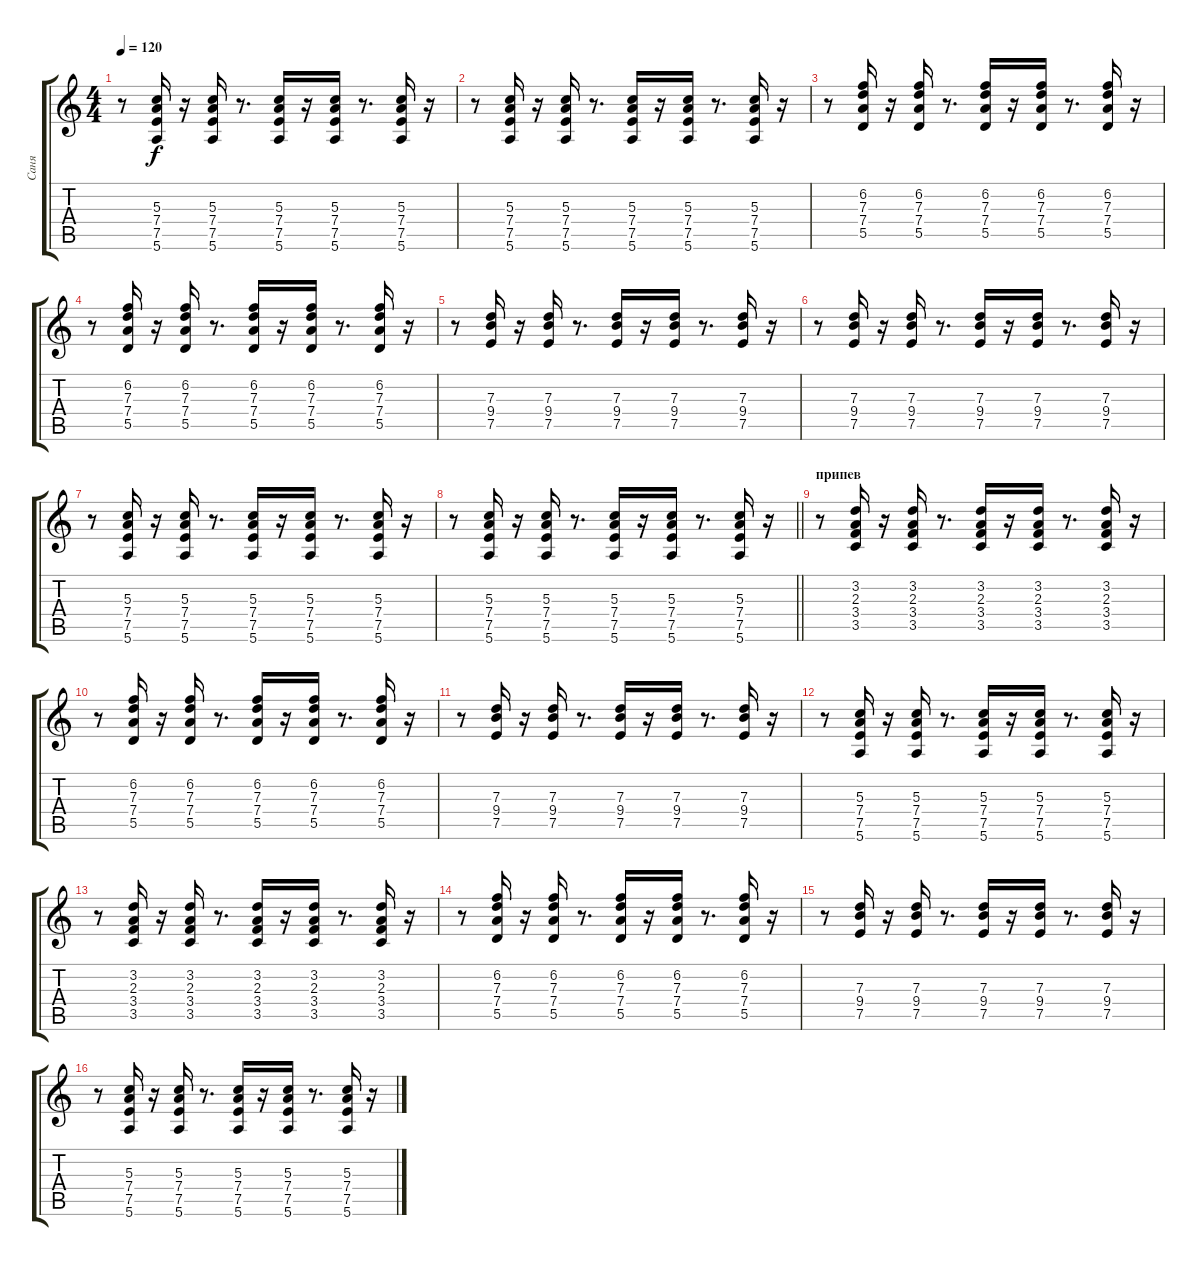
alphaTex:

\track ("Саня" "Саня") {instrument electricguitarclean}
\staff {score tabs}
\tuning (E4 B3 G3 D3 A2 E2) {hide}
\ts (4 4)
\tempo 120
\clef g2
\ks c
r.8{dy f} (5.3 7.4 7.5 5.6).16 r.16 (5.3 7.4 7.5 5.6).16 r.8{d} (5.3 7.4 7.5 5.6).16 r.16 (5.3 7.4 7.5 5.6).16 r.8{d} (5.3 7.4 7.5 5.6).16 r.16 |
r.8 (5.3 7.4 7.5 5.6).16 r.16 (5.3 7.4 7.5 5.6).16 r.8{d} (5.3 7.4 7.5 5.6).16 r.16 (5.3 7.4 7.5 5.6).16 r.8{d} (5.3 7.4 7.5 5.6).16 r.16 |
r.8 (6.2 7.3 7.4 5.5).16 r.16 (6.2 7.3 7.4 5.5).16 r.8{d} (6.2 7.3 7.4 5.5).16 r.16 (6.2 7.3 7.4 5.5).16 r.8{d} (6.2 7.3 7.4 5.5).16 r.16 |
r.8 (6.2 7.3 7.4 5.5).16 r.16 (6.2 7.3 7.4 5.5).16 r.8{d} (6.2 7.3 7.4 5.5).16 r.16 (6.2 7.3 7.4 5.5).16 r.8{d} (6.2 7.3 7.4 5.5).16 r.16 |
r.8 (7.3 9.4 7.5).16 r.16 (7.3 9.4 7.5).16 r.8{d} (7.3 9.4 7.5).16 r.16 (7.3 9.4 7.5).16 r.8{d} (7.3 9.4 7.5).16 r.16 |
r.8 (7.3 9.4 7.5).16 r.16 (7.3 9.4 7.5).16 r.8{d} (7.3 9.4 7.5).16 r.16 (7.3 9.4 7.5).16 r.8{d} (7.3 9.4 7.5).16 r.16 |
r.8 (5.3 7.4 7.5 5.6).16 r.16 (5.3 7.4 7.5 5.6).16 r.8{d} (5.3 7.4 7.5 5.6).16 r.16 (5.3 7.4 7.5 5.6).16 r.8{d} (5.3 7.4 7.5 5.6).16 r.16 |
\barLineRight lightlight
r.8 (5.3 7.4 7.5 5.6).16 r.16 (5.3 7.4 7.5 5.6).16 r.8{d} (5.3 7.4 7.5 5.6).16 r.16 (5.3 7.4 7.5 5.6).16 r.8{d} (5.3 7.4 7.5 5.6).16 r.16 |
\section ("" "припев")
r.8 (3.2 2.3 3.4 3.5).16 r.16 (3.2 2.3 3.4 3.5).16 r.8{d} (3.2 2.3 3.4 3.5).16 r.16 (3.2 2.3 3.4 3.5).16 r.8{d} (3.2 2.3 3.4 3.5).16 r.16 |
r.8 (6.2 7.3 7.4 5.5).16 r.16 (6.2 7.3 7.4 5.5).16 r.8{d} (6.2 7.3 7.4 5.5).16 r.16 (6.2 7.3 7.4 5.5).16 r.8{d} (6.2 7.3 7.4 5.5).16 r.16 |
r.8 (7.3 9.4 7.5).16 r.16 (7.3 9.4 7.5).16 r.8{d} (7.3 9.4 7.5).16 r.16 (7.3 9.4 7.5).16 r.8{d} (7.3 9.4 7.5).16 r.16 |
r.8 (5.3 7.4 7.5 5.6).16 r.16 (5.3 7.4 7.5 5.6).16 r.8{d} (5.3 7.4 7.5 5.6).16 r.16 (5.3 7.4 7.5 5.6).16 r.8{d} (5.3 7.4 7.5 5.6).16 r.16 |
r.8 (3.2 2.3 3.4 3.5).16 r.16 (3.2 2.3 3.4 3.5).16 r.8{d} (3.2 2.3 3.4 3.5).16 r.16 (3.2 2.3 3.4 3.5).16 r.8{d} (3.2 2.3 3.4 3.5).16 r.16 |
r.8 (6.2 7.3 7.4 5.5).16 r.16 (6.2 7.3 7.4 5.5).16 r.8{d} (6.2 7.3 7.4 5.5).16 r.16 (6.2 7.3 7.4 5.5).16 r.8{d} (6.2 7.3 7.4 5.5).16 r.16 |
r.8 (7.3 9.4 7.5).16 r.16 (7.3 9.4 7.5).16 r.8{d} (7.3 9.4 7.5).16 r.16 (7.3 9.4 7.5).16 r.8{d} (7.3 9.4 7.5).16 r.16 |
r.8 (5.3 7.4 7.5 5.6).16 r.16 (5.3 7.4 7.5 5.6).16 r.8{d} (5.3 7.4 7.5 5.6).16 r.16 (5.3 7.4 7.5 5.6).16 r.8{d} (5.3 7.4 7.5 5.6).16 r.16
